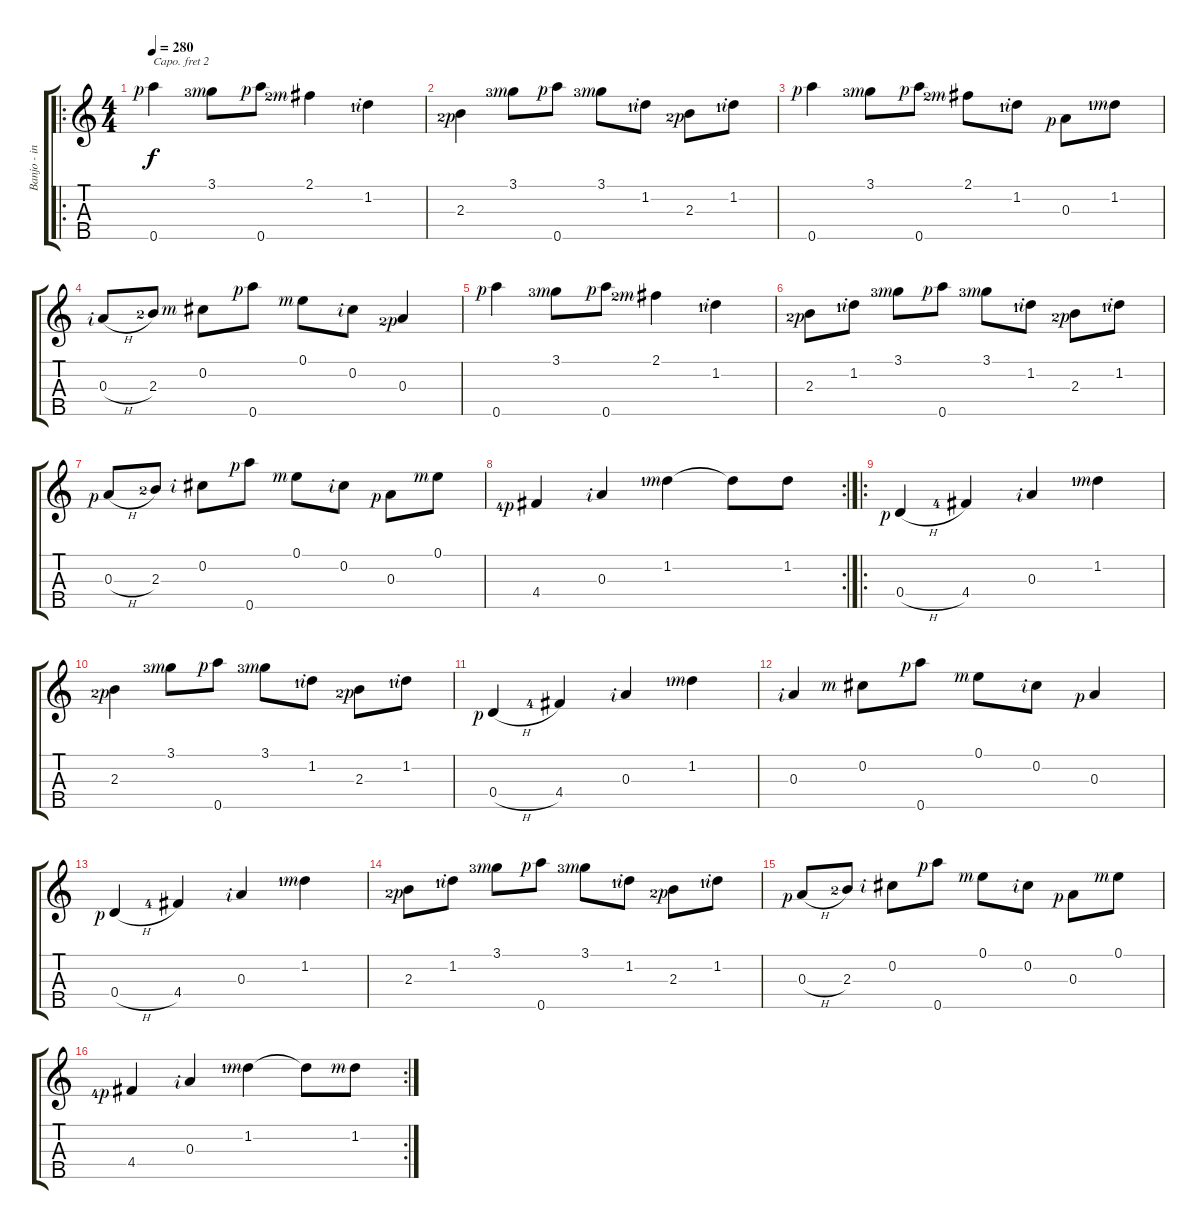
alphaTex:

\track ("Banjo - in the style of Sam McGee" "Banjo - in") {instrument banjo}
\staff {score tabs}
\capo 2
\tuning (D4 B3 G3 C3 G4) {hide}
\displaytranspose 12
\ro
\ts (4 4)
\tempo 280
\clef g2
\ks c
0.5{rf 1}.4{dy f} 3.1{lf 4 rf 3}.8 0.5{rf 1}.8 2.1{lf 3 rf 3}.4 1.2{lf 2 rf 2}.4 |
2.3{lf 3 rf 1}.4 3.1{lf 4 rf 3}.8 0.5{rf 1}.8 3.1{lf 4 rf 3}.8 1.2{lf 2 rf 2}.8 2.3{lf 3 rf 1}.8 1.2{lf 2 rf 2}.8 |
0.5{rf 1}.4 3.1{lf 4 rf 3}.8 0.5{rf 1}.8 2.1{lf 3 rf 3}.8 1.2{lf 2 rf 2}.8 0.3{rf 1}.8 1.2{lf 2 rf 3}.8 |
0.3{h rf 2}.8 2.3{lf 3}.8 0.2{rf 3}.8 0.5{rf 1}.8 0.1{rf 3}.8 0.2{rf 2}.8 0.3{lf 3 rf 1}.4 |
0.5{rf 1}.4 3.1{lf 4 rf 3}.8 0.5{rf 1}.8 2.1{lf 3 rf 3}.4 1.2{lf 2 rf 2}.4 |
2.3{lf 3 rf 1}.8 1.2{lf 2 rf 2}.8 3.1{lf 4 rf 3}.8 0.5{rf 1}.8 3.1{lf 4 rf 3}.8 1.2{lf 2 rf 2}.8 2.3{lf 3 rf 1}.8 1.2{lf 2 rf 2}.8 |
0.3{h rf 1}.8 2.3{lf 3}.8 0.2{rf 2}.8 0.5{rf 1}.8 0.1{rf 3}.8 0.2{rf 2}.8 0.3{rf 1}.8 0.1{rf 3}.8 |
\rc 2
4.4{lf 5 rf 1}.4 0.3{rf 2}.4 1.2{lf 2 rf 3}.4 1.2{t}.8 1.2.8 |
\ro
0.4{h rf 1}.4 4.4{lf 5}.4 0.3{rf 2}.4 1.2{lf 2 rf 3}.4 |
2.3{lf 3 rf 1}.4 3.1{lf 4 rf 3}.8 0.5{rf 1}.8 3.1{lf 4 rf 3}.8 1.2{lf 2 rf 2}.8 2.3{lf 3 rf 1}.8 1.2{lf 2 rf 2}.8 |
0.4{h rf 1}.4 4.4{lf 5}.4 0.3{rf 2}.4 1.2{lf 2 rf 3}.4 |
0.3{rf 2}.4 0.2{rf 3}.8 0.5{rf 1}.8 0.1{rf 3}.8 0.2{rf 2}.8 0.3{rf 1}.4 |
0.4{h rf 1}.4 4.4{lf 5}.4 0.3{rf 2}.4 1.2{lf 2 rf 3}.4 |
2.3{lf 3 rf 1}.8 1.2{lf 2 rf 2}.8 3.1{lf 4 rf 3}.8 0.5{rf 1}.8 3.1{lf 4 rf 3}.8 1.2{lf 2 rf 2}.8 2.3{lf 3 rf 1}.8 1.2{lf 2 rf 2}.8 |
0.3{h rf 1}.8 2.3{lf 3}.8 0.2{rf 2}.8 0.5{rf 1}.8 0.1{rf 3}.8 0.2{rf 2}.8 0.3{rf 1}.8 0.1{rf 3}.8 |
\rc 2
4.4{lf 5 rf 1}.4 0.3{rf 2}.4 1.2{lf 2 rf 3}.4 1.2{t}.8 1.2{rf 3}.8
